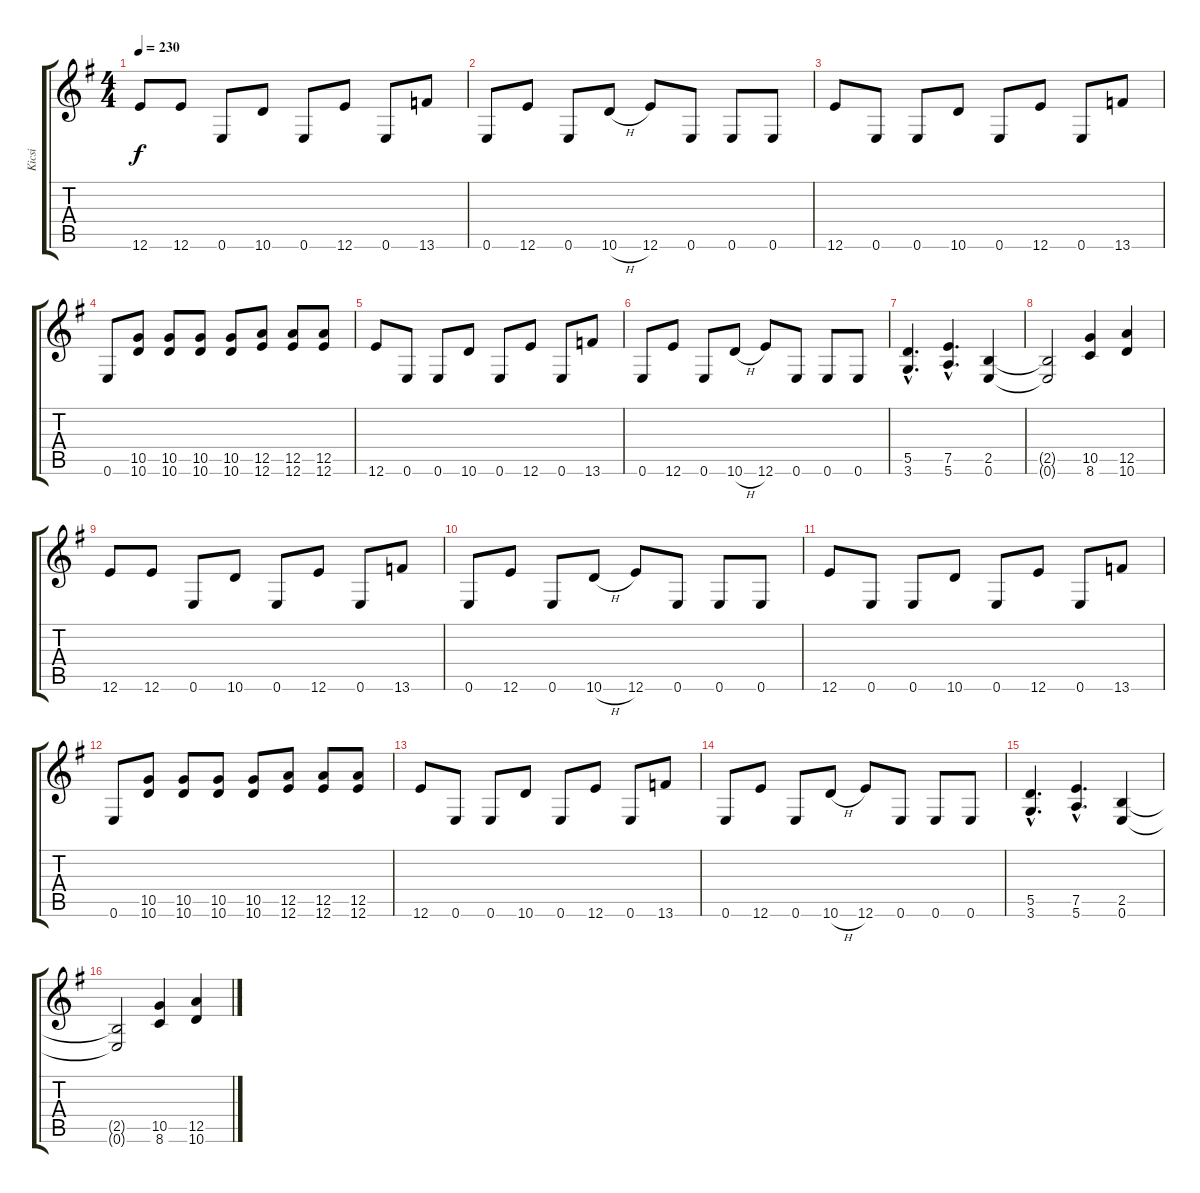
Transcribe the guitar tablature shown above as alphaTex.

\track ("Kicsi" "Kicsi") {instrument distortionguitar}
\staff {score tabs}
\tuning (E4 B3 G3 D3 A2 E2) {hide}
\ts (4 4)
\tempo 230
\clef g2
\ks eminor
12.6.8{dy f instrument distortionguitar} 12.6.8 0.6.8 10.6.8 0.6.8 12.6.8 0.6.8 13.6.8 |
0.6.8 12.6.8 0.6.8 10.6{h}.8 12.6.8 0.6.8 0.6.8 0.6.8 |
12.6.8 0.6.8 0.6.8 10.6.8 0.6.8 12.6.8 0.6.8 13.6.8 |
0.6.8 (10.5 10.6).8 (10.5 10.6).8 (10.5 10.6).8 (10.5 10.6).8 (12.5 12.6).8 (12.5 12.6).8 (12.5 12.6).8 |
12.6.8 0.6.8 0.6.8 10.6.8 0.6.8 12.6.8 0.6.8 13.6.8 |
0.6.8 12.6.8 0.6.8 10.6{h}.8 12.6.8 0.6.8 0.6.8 0.6.8 |
(5.5{hac} 3.6{hac}).4{d} (7.5{hac} 5.6{hac}).4{d} (2.5 0.6).4 |
(2.5{t} 0.6{t}).2 (10.5 8.6).4 (12.5 10.6).4 |
12.6.8 12.6.8 0.6.8 10.6.8 0.6.8 12.6.8 0.6.8 13.6.8 |
0.6.8 12.6.8 0.6.8 10.6{h}.8 12.6.8 0.6.8 0.6.8 0.6.8 |
12.6.8 0.6.8 0.6.8 10.6.8 0.6.8 12.6.8 0.6.8 13.6.8 |
0.6.8 (10.5 10.6).8 (10.5 10.6).8 (10.5 10.6).8 (10.5 10.6).8 (12.5 12.6).8 (12.5 12.6).8 (12.5 12.6).8 |
12.6.8 0.6.8 0.6.8 10.6.8 0.6.8 12.6.8 0.6.8 13.6.8 |
0.6.8 12.6.8 0.6.8 10.6{h}.8 12.6.8 0.6.8 0.6.8 0.6.8 |
(5.5{hac} 3.6{hac}).4{d} (7.5{hac} 5.6{hac}).4{d} (2.5 0.6).4 |
(2.5{t} 0.6{t}).2 (10.5 8.6).4 (12.5 10.6).4
